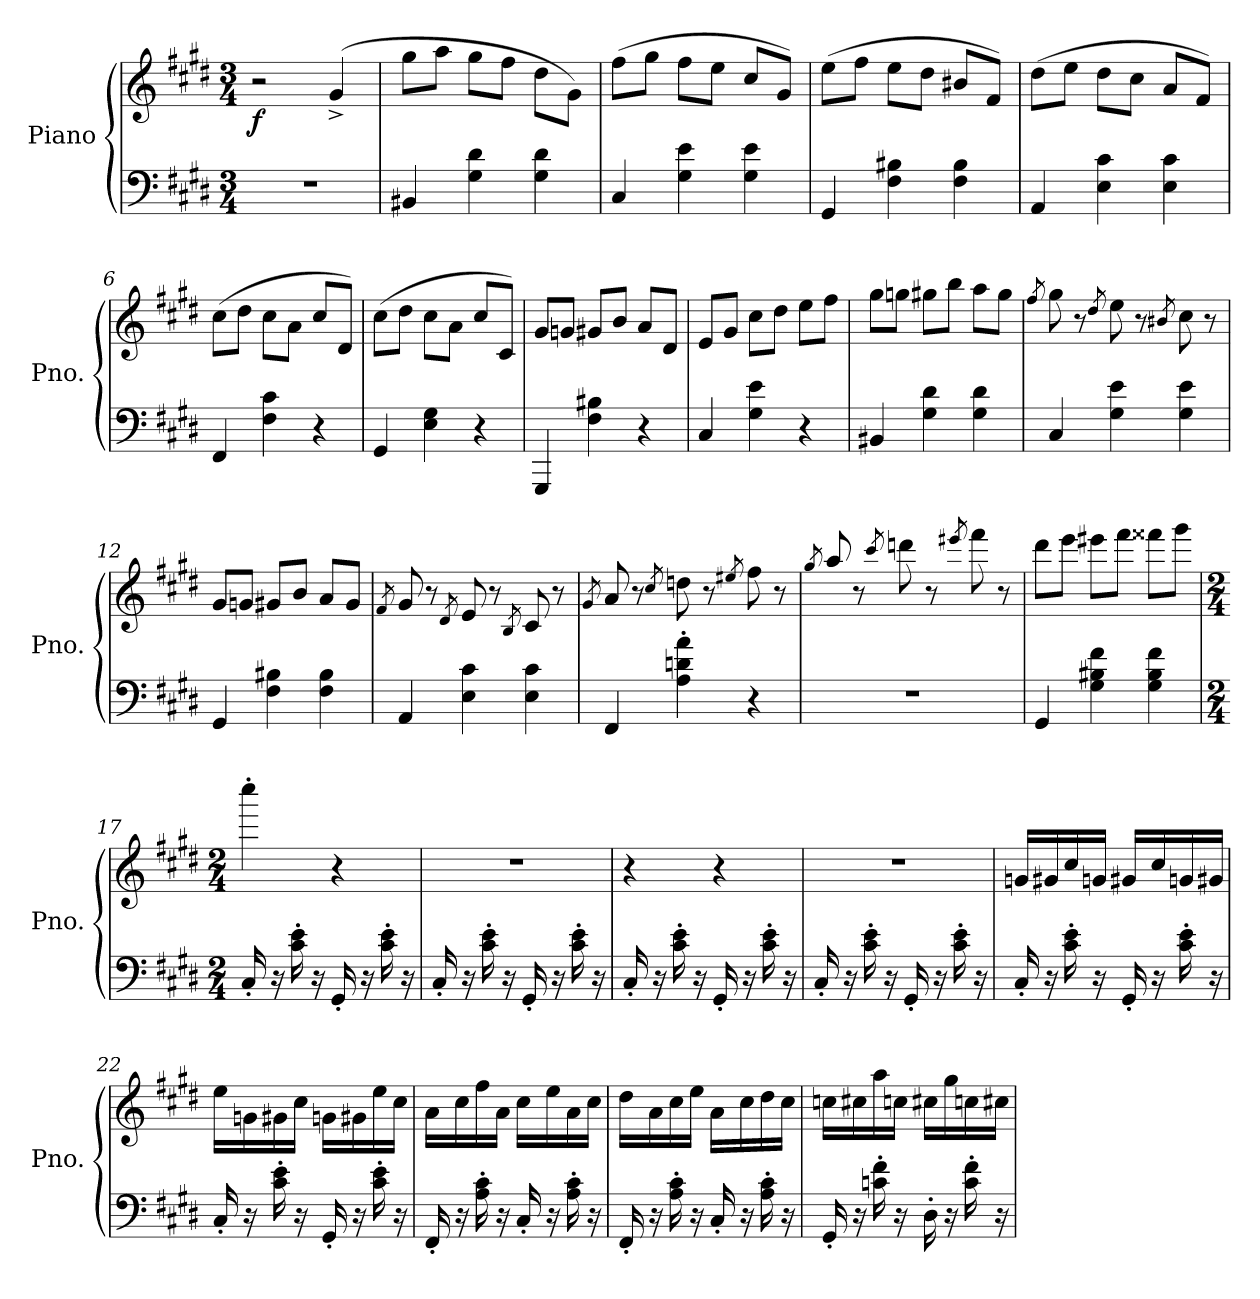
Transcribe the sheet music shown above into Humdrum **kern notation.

**kern	**kern	**dynam
*part1	*part1	*part1
*staff2	*staff1	*staff1/2
*I"Piano	*	*
*I'Pno.	*	*
*clefF4	*clefG2	*
*k[f#c#g#d#]	*k[f#c#g#d#]	*
*M3/4	*M3/4	*
=1	=1	=1
!	!	!LO:DY:b
2.r	2r	f
*	*MM160	*
.	(4g#^/	.
=2	=2	=2
4BB#X/	8gg#\L	.
.	8aa\J	.
4G#\ 4d#\	8gg#\L	.
.	8ff#\J	.
4G#\ 4d#\	8dd#\L	.
.	8g#\J)	.
=3	=3	=3
4C#/	(8ff#\L	.
.	8gg#\J	.
4G#\ 4e\	8ff#\L	.
.	8ee\J	.
4G#\ 4e\	8cc#/L	.
.	8g#/J)	.
=4	=4	=4
4GG#/	(8ee\L	.
.	8ff#\J	.
4F#\ 4B#X\	8ee\L	.
.	8dd#\J	.
4F#\ 4B#\	8b#X/L	.
.	8f#/J)	.
=5	=5	=5
4AA/	(8dd#\L	.
.	8ee\J	.
4E\ 4c#\	8dd#\L	.
.	8cc#\J	.
4E\ 4c#\	8a/L	.
.	8f#/J)	.
=6	=6	=6
4FF#/	(8cc#\L	.
.	8dd#\J	.
4F#\ 4c#\	8cc#\L	.
.	8a\J	.
4r	8cc#/L	.
.	8d#/J)	.
!!LO:LB:g=z
=7	=7	=7
4GG#/	(8cc#\L	.
.	8dd#\J	.
4E\ 4G#\	8cc#\L	.
.	8a\J	.
4r	8cc#/L	.
.	8c#/J)	.
=8	=8	=8
4GGG#/	8g#/L	.
.	8gn/J	.
4F#\ 4B#X\	8g#X/L	.
.	8b/J	.
4r	8a/L	.
.	8d#/J	.
=9	=9	=9
4C#/	8e/L	.
.	8g#/J	.
4G#\ 4e\	8cc#\L	.
.	8dd#\J	.
4r	8ee\L	.
.	8ff#\J	.
=10	=10	=10
4BB#X/	8gg#\L	.
.	8ggn\J	.
4G#\ 4d#\	8gg#X\L	.
.	8bb\J	.
4G#\ 4d#\	8aa\L	.
.	8gg#\J	.
=11	=11	=11
.	8qff#/	.
4C#/	8gg#\	.
.	8r	.
.	8qdd#/	.
4G#\ 4e\	8ee\	.
.	8r	.
.	8qb#X/	.
4G#\ 4e\	8cc#\	.
.	8r	.
!!LO:LB:g=z
=12	=12	=12
4GG#/	8g#/L	.
.	8gn/J	.
4F#\ 4B#X\	8g#X/L	.
.	8b/J	.
4F#\ 4B#\	8a/L	.
.	8g#/J	.
=13	=13	=13
.	8qf#/	.
4AA/	8g#/	.
.	8r	.
.	8qd#/	.
4E\ 4c#\	8e/	.
.	8r	.
.	8qB/	.
4E\ 4c#\	8c#/	.
.	8r	.
=14	=14	=14
.	8qg#/	.
4FF#/	8a/	.
.	8r	.
.	8qcc#/	.
4A\' 4dn\' 4a\'	8ddn\	.
.	8r	.
.	8qee#X/	.
4r	8ff#\	.
.	8r	.
=15	=15	=15
.	8qgg#/	.
2.r	8aa/	.
.	8r	.
.	8qccc#/	.
.	8dddn\	.
.	8r	.
.	8qeee#X/	.
.	8fff#\	.
.	8r	.
!!LO:LB:g=z
=16	=16	=16
4GG#/	8ddd#\L	.
.	8eee\J	.
4G#\ 4B#X\ 4f#\	8eee#X\L	.
.	8fff#\J	.
4G#\ 4B#\ 4f#\	8fff##X\L	.
.	8ggg#\J	.
=17	=17	=17
*M2/4	*M2/4	*
*	*MM60	*
16C#'/	4cccc#'\	.
16r	.	.
16c#\' 16e\'	.	.
16r	.	.
16GG#'/	4r	.
16r	.	.
16c#\' 16e\'	.	.
16r	.	.
=18	=18	=18
16C#'/	2r	.
16r	.	.
16c#\' 16e\'	.	.
16r	.	.
16GG#'/	.	.
16r	.	.
16c#\' 16e\'	.	.
16r	.	.
=19	=19	=19
*	*MM120	*
16C#'/	4r	.
16r	.	.
16c#\' 16e\'	.	.
16r	.	.
16GG#'/	4r	.
16r	.	.
16c#\' 16e\'	.	.
16r	.	.
!!LO:LB:g=z
=20	=20	=20
16C#'/	2r	.
16r	.	.
16c#\' 16e\'	.	.
16r	.	.
16GG#'/	.	.
16r	.	.
16c#\' 16e\'	.	.
16r	.	.
=21	=21	=21
16C#'/	16gn/LL	.
16r	16g#X/	.
16c#\' 16e\'	16cc#/	.
16r	16gn/JJ	.
16GG#'/	16g#X/LL	.
16r	16cc#/	.
16c#\' 16e\'	16gn/	.
16r	16g#X/JJ	.
=22	=22	=22
16C#'/	16ee\LL	.
16r	16gn\	.
16c#\' 16e\'	16g#X\	.
16r	16cc#\JJ	.
16GG#'/	16gn\LL	.
16r	16g#X\	.
16c#\' 16e\'	16ee\	.
16r	16cc#\JJ	.
=23	=23	=23
16FF#'/	16a\LL	.
16r	16cc#\	.
16A\' 16c#\'	16ff#\	.
16r	16a\JJ	.
16C#'/	16cc#\LL	.
16r	16ee\	.
16A\' 16c#\'	16a\	.
16r	16cc#\JJ	.
!!LO:PB:g=z
=24	=24	=24
16FF#'/	16dd#\LL	.
16r	16a\	.
16A\' 16c#\'	16cc#\	.
16r	16ee\JJ	.
16C#'/	16a\LL	.
16r	16cc#\	.
16A\' 16c#\'	16dd#\	.
16r	16cc#\JJ	.
=25	=25	=25
16GG#'/	16ccn\LL	.
16r	16cc#X\	.
16cn\' 16f#\'	16aa\	.
16r	16ccn\JJ	.
16D#'\	16cc#X\LL	.
16r	16gg#\	.
16c\' 16f#\'	16ccn\	.
16r	16cc#X\JJ	.
=	=	=
*-	*-	*-
